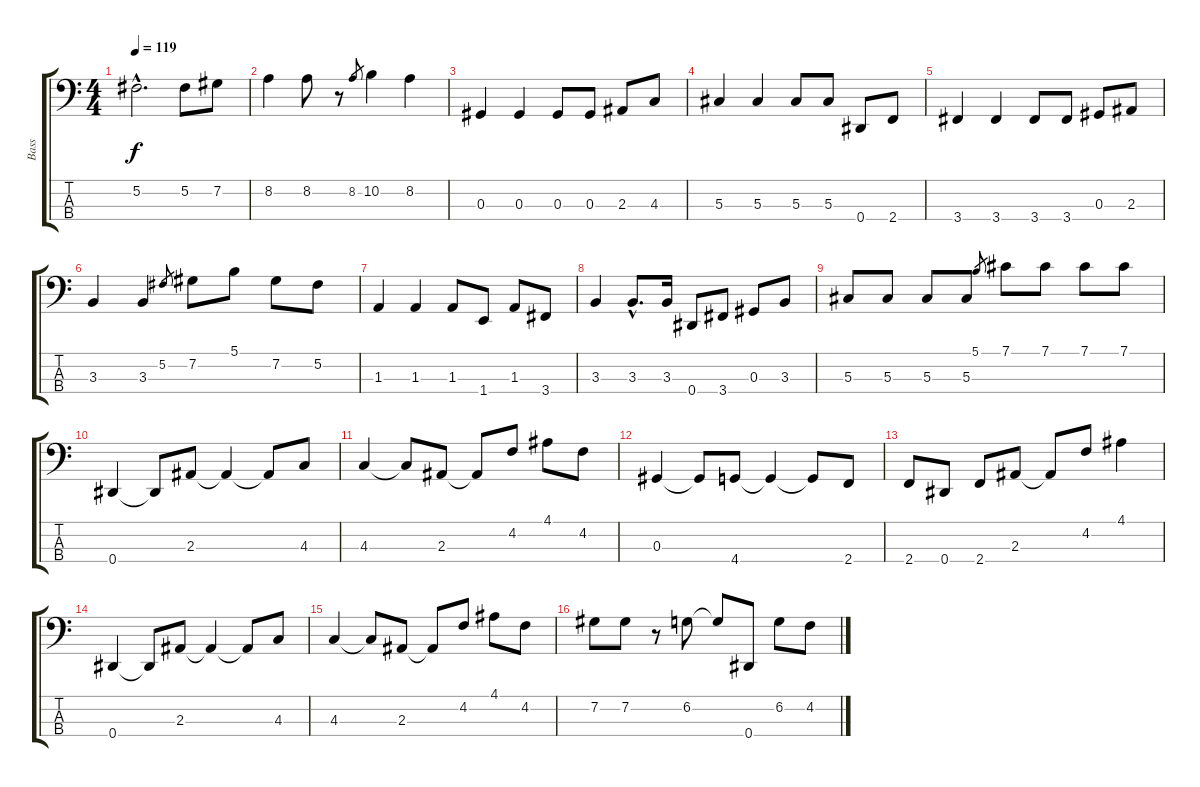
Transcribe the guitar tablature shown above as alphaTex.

\track ("Bass" "Bass") {instrument electricbasspick}
\staff {score tabs}
\tuning (Gb2 Db2 Ab1 Eb1) {hide}
\ts (4 4)
\tempo 119
\clef f4
\ks c
5.2{hac}.2{d dy f} 5.2.8 7.2.8 |
8.2.4 8.2.8 r.8 8.2.8{gr} 10.2.4 8.2.4 |
0.3.4 0.3.4 0.3.8 0.3.8 2.3.8 4.3.8 |
5.3.4 5.3.4 5.3.8 5.3.8 0.4.8 2.4.8 |
3.4.4 3.4.4 3.4.8 3.4.8 0.3.8 2.3.8 |
3.3.4 3.3.4 5.2.8{gr} 7.2.8 5.1.8 7.2.8 5.2.8 |
1.3.4 1.3.4 1.3.8 1.4.8 1.3.8 3.4.8 |
3.3.4 3.3{hac}.8{d} 3.3.16 0.4.8 3.4.8 0.3.8 3.3.8 |
5.3.8 5.3.8 5.3.8 5.3.8 5.1.8{gr} 7.1.8 7.1.8 7.1.8 7.1.8 |
0.4.4 0.4{t}.8 2.3.8 2.3{t}.4 2.3{t}.8 4.3.8 |
4.3.4 4.3{t}.8 2.3.8 2.3{t}.8 4.2.8 4.1.8 4.2.8 |
0.3.4 0.3{t}.8 4.4.8 4.4{t}.4 4.4{t}.8 2.4.8 |
2.4.8 0.4.8 2.4.8 2.3.8 2.3{t}.8 4.2.8 4.1.4 |
0.4.4 0.4{t}.8 2.3.8 2.3{t}.4 2.3{t}.8 4.3.8 |
4.3.4 4.3{t}.8 2.3.8 2.3{t}.8 4.2.8 4.1.8 4.2.8 |
7.2.8 7.2.8 r.8 6.2.8 6.2{t}.8 0.4.8 6.2.8 4.2.8
